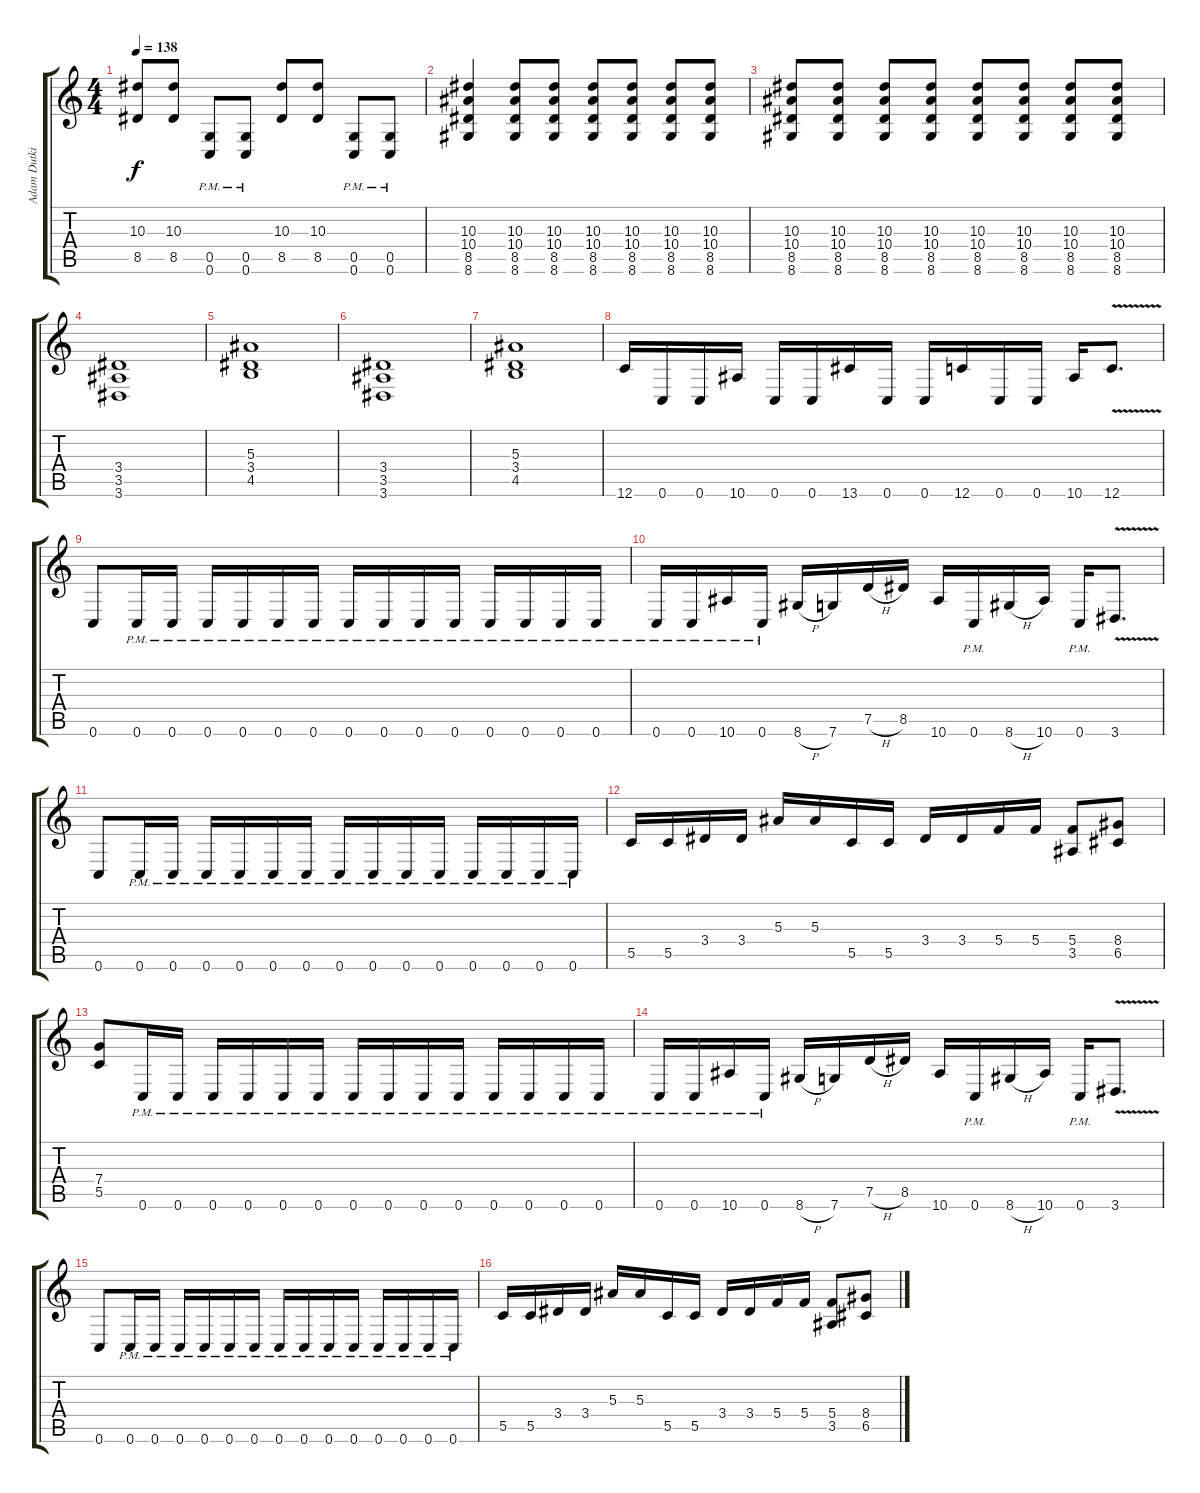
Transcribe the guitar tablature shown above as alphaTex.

\track ("Adam Dutkiewicz" "Adam Dutki") {instrument distortionguitar}
\staff {score tabs}
\tuning (D4 A3 F3 C3 G2 C2) {hide}
\ts (4 4)
\tempo 138
\clef g2
\ks c
(10.3 8.5).8{dy f} (10.3 8.5).8 (0.5{pm} 0.6{pm}).8 (0.5{pm} 0.6{pm}).8 (10.3 8.5).8 (10.3 8.5).8 (0.5{pm} 0.6{pm}).8 (0.5{pm} 0.6{pm}).8 |
(10.3 10.4 8.5 8.6).4 (10.3 10.4 8.5 8.6).8 (10.3 10.4 8.5 8.6).8 (10.3 10.4 8.5 8.6).8 (10.3 10.4 8.5 8.6).8 (10.3 10.4 8.5 8.6).8 (10.3 10.4 8.5 8.6).8 |
(10.3 10.4 8.5 8.6).8 (10.3 10.4 8.5 8.6).8 (10.3 10.4 8.5 8.6).8 (10.3 10.4 8.5 8.6).8 (10.3 10.4 8.5 8.6).8 (10.3 10.4 8.5 8.6).8 (10.3 10.4 8.5 8.6).8 (10.3 10.4 8.5 8.6).8 |
(3.4 3.5 3.6).1 |
(5.3 3.4 4.5).1 |
(3.4 3.5 3.6).1 |
(5.3 3.4 4.5).1 |
12.6.16 0.6.16 0.6.16 10.6.16 0.6.16 0.6.16 13.6.16 0.6.16 0.6.16 12.6.16 0.6.16 0.6.16 10.6.16 12.6{v}.8{d} |
0.6.8 0.6{pm}.16 0.6{pm}.16 0.6{pm}.16 0.6{pm}.16 0.6{pm}.16 0.6{pm}.16 0.6{pm}.16 0.6{pm}.16 0.6{pm}.16 0.6{pm}.16 0.6{pm}.16 0.6{pm}.16 0.6{pm}.16 0.6{pm}.16 |
0.6{pm}.16 0.6{pm}.16 10.6{pm}.16 0.6{pm}.16 8.6{h}.16 7.6.16 7.5{h}.16 8.5.16 10.6.16 0.6{pm}.16 8.6{h}.16 10.6.16 0.6{pm}.16 3.6{v}.8{d} |
0.6.8 0.6{pm}.16 0.6{pm}.16 0.6{pm}.16 0.6{pm}.16 0.6{pm}.16 0.6{pm}.16 0.6{pm}.16 0.6{pm}.16 0.6{pm}.16 0.6{pm}.16 0.6{pm}.16 0.6{pm}.16 0.6{pm}.16 0.6{pm}.16 |
5.5.16 5.5.16 3.4.16 3.4.16 5.3.16 5.3.16 5.5.16 5.5.16 3.4.16 3.4.16 5.4.16 5.4.16 (5.4 3.5).8 (8.4 6.5).8 |
(7.4 5.5).8 0.6{pm}.16 0.6{pm}.16 0.6{pm}.16 0.6{pm}.16 0.6{pm}.16 0.6{pm}.16 0.6{pm}.16 0.6{pm}.16 0.6{pm}.16 0.6{pm}.16 0.6{pm}.16 0.6{pm}.16 0.6{pm}.16 0.6{pm}.16 |
0.6{pm}.16 0.6{pm}.16 10.6{pm}.16 0.6{pm}.16 8.6{h}.16 7.6.16 7.5{h}.16 8.5.16 10.6.16 0.6{pm}.16 8.6{h}.16 10.6.16 0.6{pm}.16 3.6{v}.8{d} |
0.6.8 0.6{pm}.16 0.6{pm}.16 0.6{pm}.16 0.6{pm}.16 0.6{pm}.16 0.6{pm}.16 0.6{pm}.16 0.6{pm}.16 0.6{pm}.16 0.6{pm}.16 0.6{pm}.16 0.6{pm}.16 0.6{pm}.16 0.6{pm}.16 |
5.5.16 5.5.16 3.4.16 3.4.16 5.3.16 5.3.16 5.5.16 5.5.16 3.4.16 3.4.16 5.4.16 5.4.16 (5.4 3.5).8 (8.4 6.5).8
